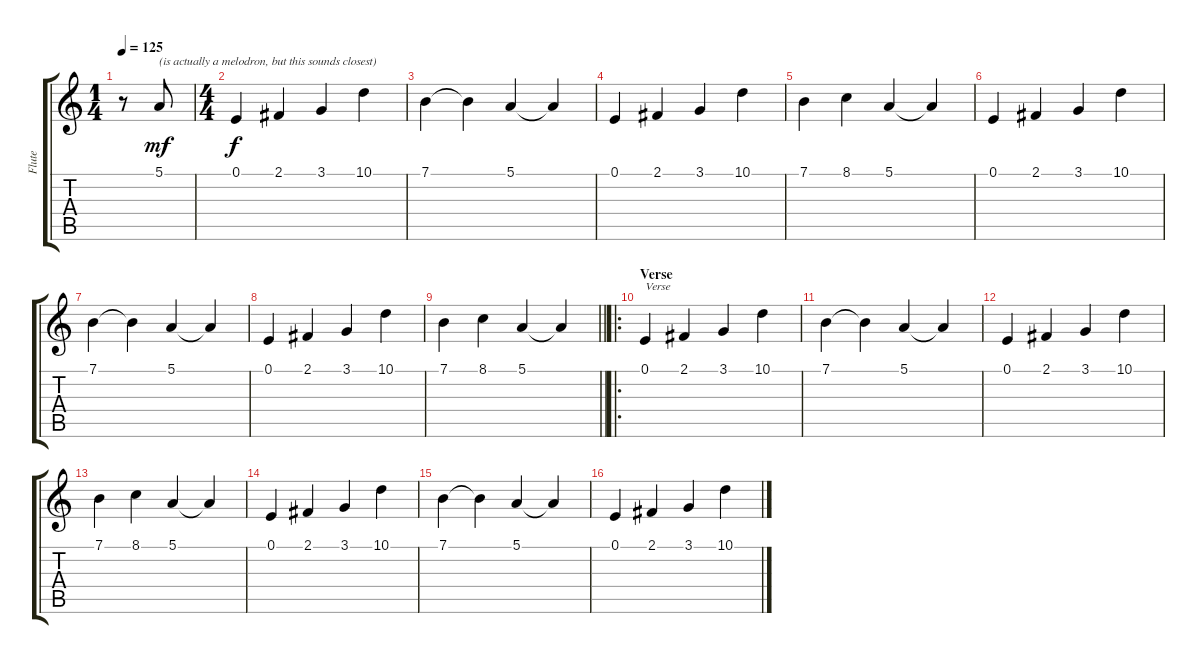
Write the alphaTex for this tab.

\track ("Flute" "Flute") {instrument flute}
\staff {score tabs}
\tuning (E4 B3 G3 D3 A2 E2) {hide}
\ts (1 4)
\tempo 125
\clef g2
\ks c
r.8{dy mf instrument flute} 5.1.8{txt "(is actually a melodron, but this sounds closest)"} |
\ts (4 4)
0.1.4{dy f} 2.1.4 3.1.4 10.1.4 |
7.1.4 7.1{t}.4 5.1.4 5.1{t}.4 |
0.1.4 2.1.4 3.1.4 10.1.4 |
7.1.4 8.1.4 5.1.4 5.1{t}.4 |
0.1.4 2.1.4 3.1.4 10.1.4 |
7.1.4 7.1{t}.4 5.1.4 5.1{t}.4 |
0.1.4 2.1.4 3.1.4 10.1.4 |
\barLineRight lightlight
7.1.4 8.1.4 5.1.4 5.1{t}.4 |
\ro
\section ("" "Verse")
0.1.4{txt "Verse"} 2.1.4 3.1.4 10.1.4 |
7.1.4 7.1{t}.4 5.1.4 5.1{t}.4 |
0.1.4 2.1.4 3.1.4 10.1.4 |
7.1.4 8.1.4 5.1.4 5.1{t}.4 |
0.1.4 2.1.4 3.1.4 10.1.4 |
7.1.4 7.1{t}.4 5.1.4 5.1{t}.4 |
0.1.4 2.1.4 3.1.4 10.1.4
